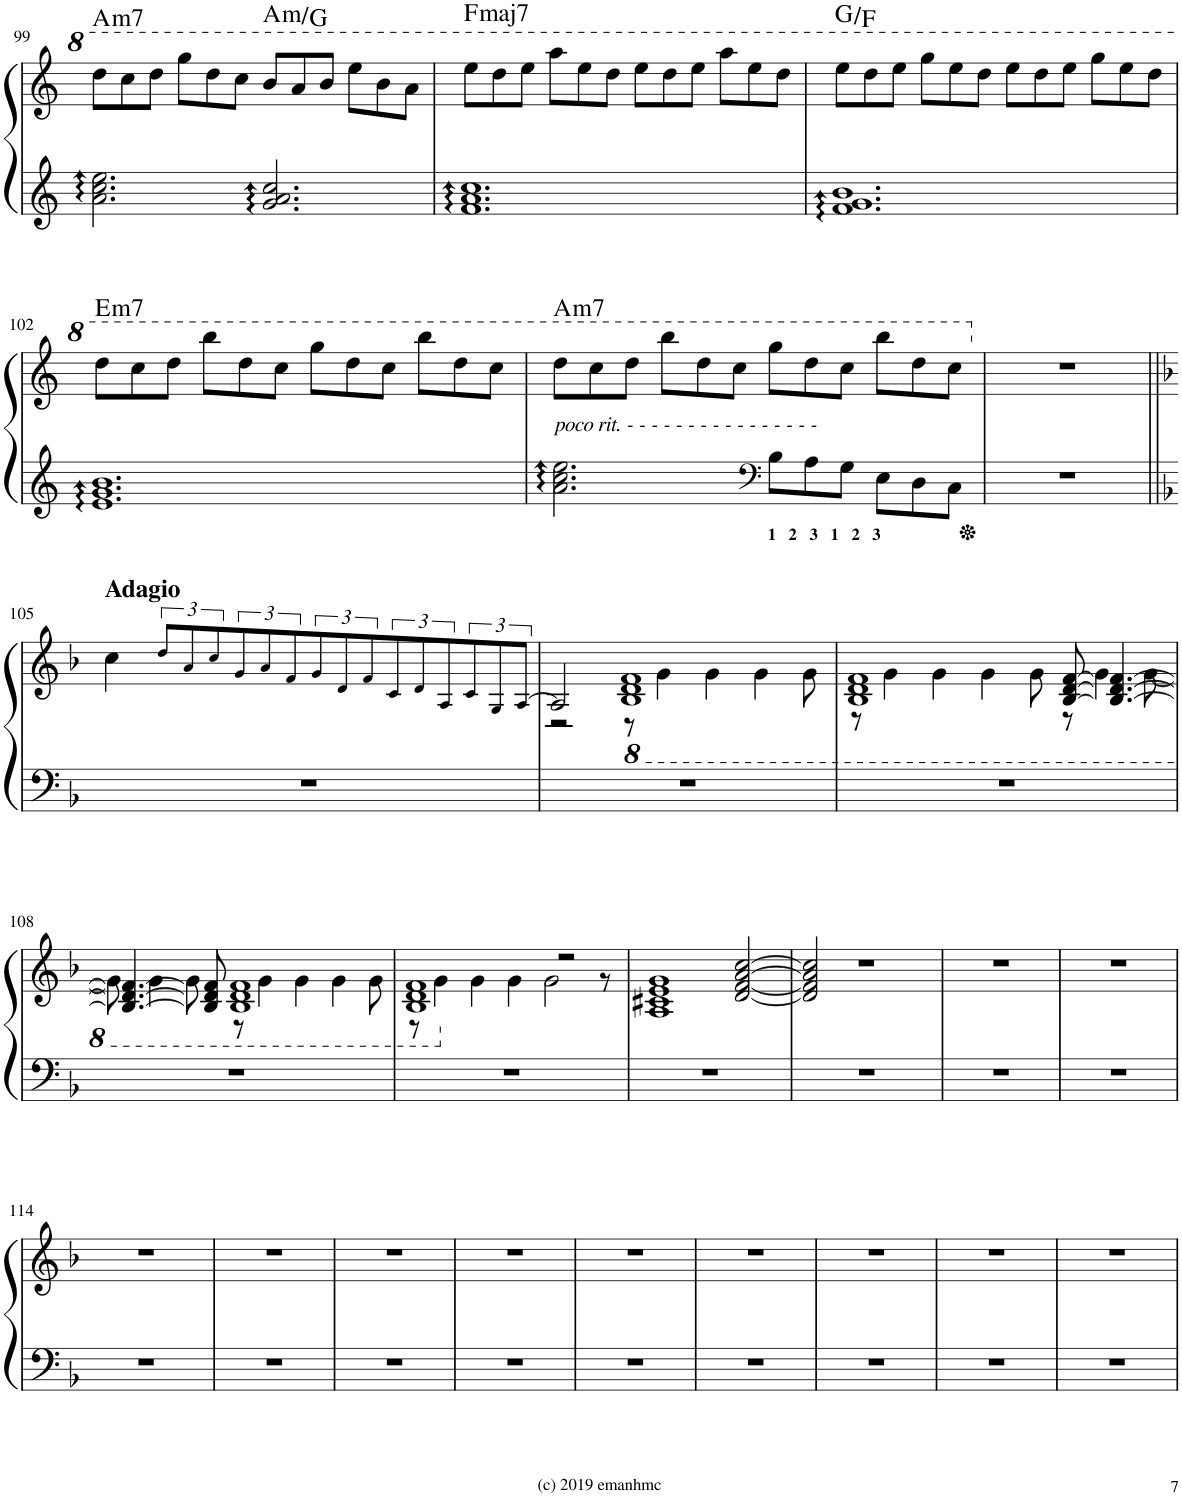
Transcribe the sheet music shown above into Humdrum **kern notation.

**kern	**kern	**harte
*part1	*part1	*part1
*staff2	*staff1	*
*I"Piano	*	*
*I'Pno.	*	*
!!LO:PB:g=z
*clefG2	*clefG2	*
*k[]	*k[]	*
*M12/8	*M12/8	*
=99	=99	=99
!	!	!LO:H:kt=m7
2.a\ 2.cc\ 2.ee\	8ddd\L	A:min7
.	8ccc\	.
.	8ddd\J	.
.	8ggg\L	.
.	8ddd\	.
.	8ccc\J	.
!	!	!LO:H:kt=m
2.g/ 2.a/ 2.cc/	8bb/L	A:min/b7
.	8aa/	.
.	8bb/J	.
.	8eee\L	.
.	8bb\	.
.	8aa\J	.
=100	=100	=100
!	!	!LO:H:kt=maj7
1.f 1.a 1.cc	8eee\L	F:maj7
.	8ddd\	.
.	8eee\J	.
.	8aaa\L	.
.	8eee\	.
.	8ddd\J	.
.	8eee\L	.
.	8ddd\	.
.	8eee\J	.
.	8aaa\L	.
.	8eee\	.
.	8ddd\J	.
=101	=101	=101
1.f 1.g 1.b	8eee\L	G:maj/b7
.	8ddd\	.
.	8eee\J	.
.	8ggg\L	.
.	8eee\	.
.	8ddd\J	.
.	8eee\L	.
.	8ddd\	.
.	8eee\J	.
.	8ggg\L	.
.	8eee\	.
.	8ddd\J	.
!!LO:LB:g=z
=102	=102	=102
!	!	!LO:H:kt=m7
1.e 1.g 1.b	8ddd\L	E:min7
.	8ccc\	.
.	8ddd\J	.
.	8bbb\L	.
.	8ddd\	.
.	8ccc\J	.
.	8ggg\L	.
.	8ddd\	.
.	8ccc\J	.
.	8bbb\L	.
.	8ddd\	.
.	8ccc\J	.
=103	=103	=103
!	!LO:TX:b:i:t=poco rit. - - - - - - - - - - - - - - - -	!LO:H:kt=m7
2.a\ 2.cc\ 2.ee\	8ddd\L	A:min7
.	8ccc\	.
.	8ddd\J	.
.	8bbb\L	.
.	8ddd\	.
.	8ccc\J	.
*clefF4	*	*
!LO:TX:b:B:t=1   2   3   1   2   3	!	!
8B\L	8ggg\L	.
8A\	8ddd\	.
8G\J	8ccc\J	.
8E\L	8bbb\L	.
8D\	8ddd\	.
8C\J	8ccc\J	.
=104	=104	=104
1.r	1.r	.
!!LO:LB:g=z
=105||	=105||	=105||
*k[b-]	*k[b-]	*
!	!LO:TX:a:B:t=Adagio	!
1.r	4cc\	.
.	12dd!/L	.
.	12a!/	.
.	12cc!/	.
.	12g!/	.
.	12a!/	.
.	12f!/	.
.	12g!/	.
.	12d!/	.
.	12f!/	.
.	12c!/	.
.	12d!/	.
.	12A!/	.
.	12c!/	.
.	12G!/	.
.	[12A!/J	.
=106	=106	=106
*	*^	*
1.r	2A/]	2r	.
*	*8ba	*	*
.	1BB- 1D 1F	8r	.
.	.	4G\	.
.	.	4G\	.
.	.	4G\	.
.	.	8G\	.
=107	=107	=107	=107
1.r	1BB- 1D 1F	8r	.
.	.	4G\	.
.	.	4G\	.
.	.	4G\	.
.	.	8G\	.
.	[8BB-/ [8D/ [8F/	8r	.
.	4.BB-/_ 4.D/_ 4.F/_	4G\	.
.	.	[8G\	.
!!LO:LB:g=z	!!
=108	=108	=108	=108
1.r	4.BB-/_ 4.D/_ 4.F/_	8G\]	.
.	.	4G\	.
.	8BB-/] 8D/] 8F/]	8G\	.
.	1BB- 1D 1F	8r	.
.	.	4G\	.
.	.	4G\	.
.	.	4G\	.
.	.	8G\	.
=109	=109	=109	=109
1.r	1BB- 1D 1F	8r	.
.	.	4G\	.
.	.	4G\	.
.	.	4G\	.
.	.	2G\	.
*	*X8ba	*	*
.	2r	.	.
.	.	8r	.
*	*v	*v	*
=110	=110	=110
1.r	1A 1c#X 1e 1g	.
.	[2d/ [2f/ [2a/ [2cc/	.
=111	=111	=111
1.r	2d/] 2f/] 2a/] 2cc/]	.
.	1r	.
=112	=112	=112
1.r	1.r	.
2ryy	2r	.
=113	=113	=113
1.r	1.r	.
!!LO:LB:g=z
=114	=114	=114
1.r	1.r	.
=115	=115	=115
1.r	1.r	.
=116	=116	=116
1.r	1.r	.
=117	=117	=117
1.r	1.r	.
=118	=118	=118
1.r	1.r	.
=119	=119	=119
1.r	1.r	.
=120	=120	=120
1.r	1.r	.
=121	=121	=121
1.r	1.r	.
=122	=122	=122
1.r	1.r	.
=	=	=
*-	*-	*-
